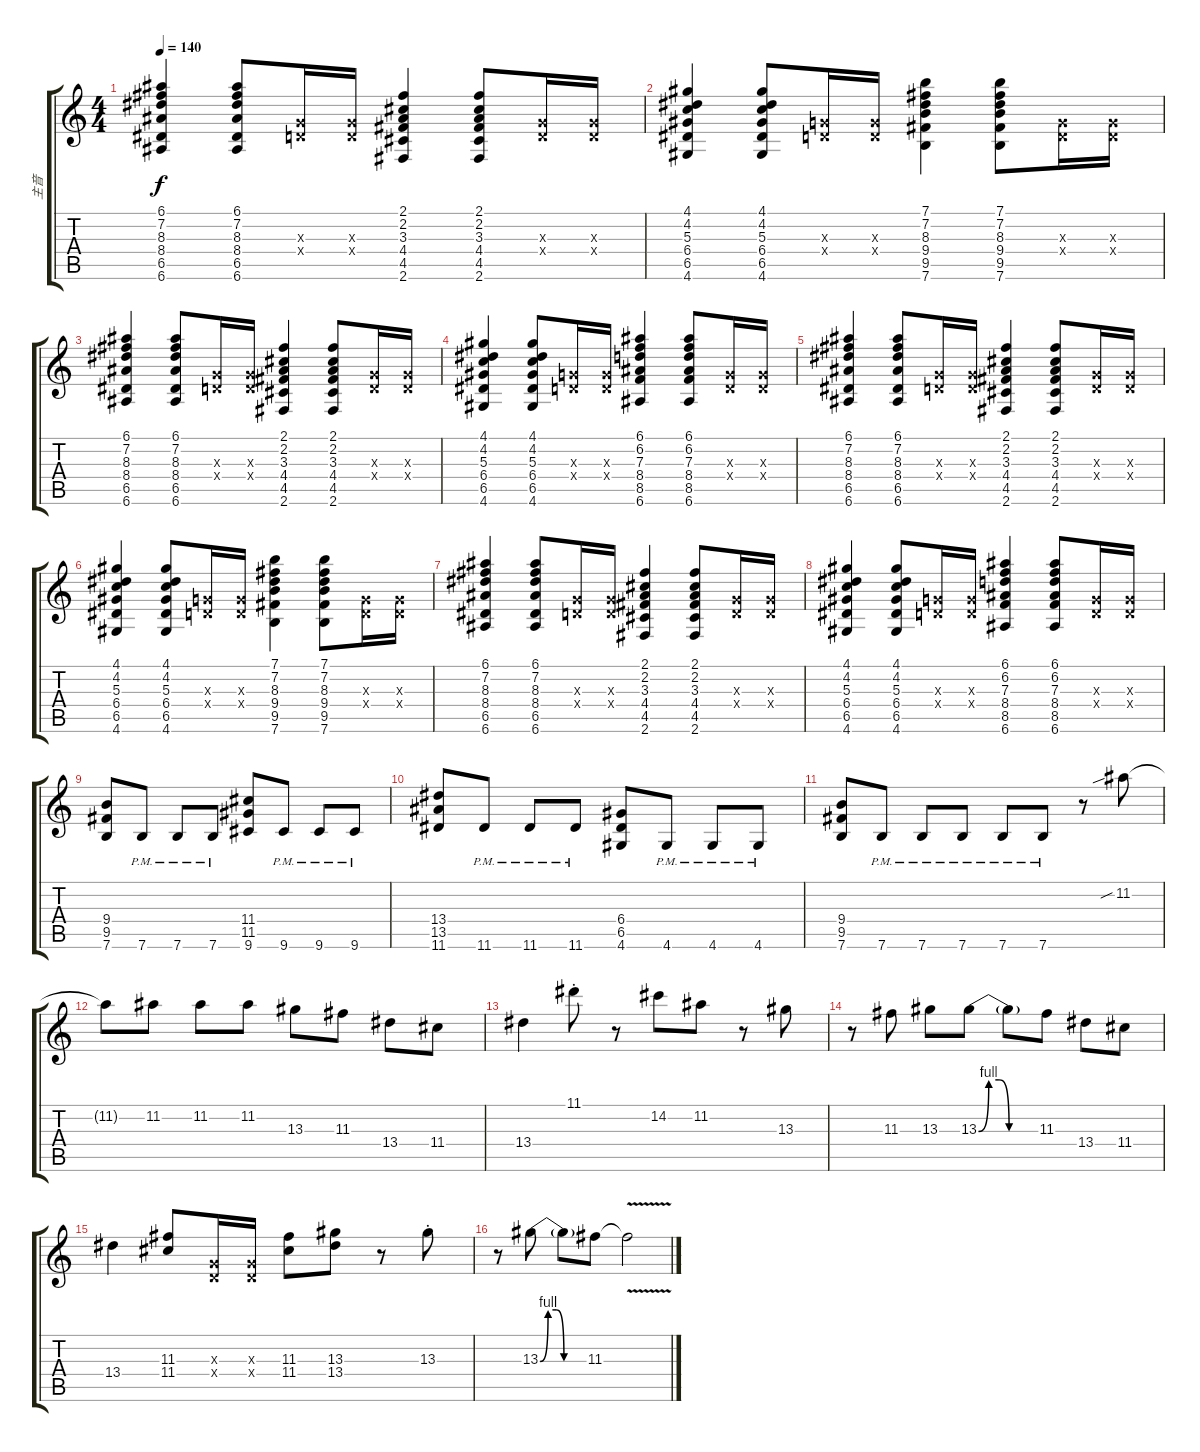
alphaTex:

\track ("主音" "主音") {instrument overdrivenguitar}
\staff {score tabs}
\tuning (E4 B3 G3 D3 A2 E2) {hide}
\ts (4 4)
\tempo 140
\clef g2
\ks c
(6.1 7.2 8.3 8.4 6.5 6.6).4{dy f} (6.1 7.2 8.3 8.4 6.5 6.6).8 (0.3{x} 0.4{x}).16 (0.3{x} 0.4{x}).16 (2.1 2.2 3.3 4.4 4.5 2.6).4 (2.1 2.2 3.3 4.4 4.5 2.6).8 (0.3{x} 0.4{x}).16 (0.3{x} 0.4{x}).16 |
(4.1 4.2 5.3 6.4 6.5 4.6).4 (4.1 4.2 5.3 6.4 6.5 4.6).8 (0.3{x} 0.4{x}).16 (0.3{x} 0.4{x}).16 (7.1 7.2 8.3 9.4 9.5 7.6).4 (7.1 7.2 8.3 9.4 9.5 7.6).8 (0.3{x} 0.4{x}).16 (0.3{x} 0.4{x}).16 |
(6.1 7.2 8.3 8.4 6.5 6.6).4 (6.1 7.2 8.3 8.4 6.5 6.6).8 (0.3{x} 0.4{x}).16 (0.3{x} 0.4{x}).16 (2.1 2.2 3.3 4.4 4.5 2.6).4 (2.1 2.2 3.3 4.4 4.5 2.6).8 (0.3{x} 0.4{x}).16 (0.3{x} 0.4{x}).16 |
(4.1 4.2 5.3 6.4 6.5 4.6).4 (4.1 4.2 5.3 6.4 6.5 4.6).8 (0.3{x} 0.4{x}).16 (0.3{x} 0.4{x}).16 (6.1 6.2 7.3 8.4 8.5 6.6).4 (6.1 6.2 7.3 8.4 8.5 6.6).8 (0.3{x} 0.4{x}).16 (0.3{x} 0.4{x}).16 |
(6.1 7.2 8.3 8.4 6.5 6.6).4 (6.1 7.2 8.3 8.4 6.5 6.6).8 (0.3{x} 0.4{x}).16 (0.3{x} 0.4{x}).16 (2.1 2.2 3.3 4.4 4.5 2.6).4 (2.1 2.2 3.3 4.4 4.5 2.6).8 (0.3{x} 0.4{x}).16 (0.3{x} 0.4{x}).16 |
(4.1 4.2 5.3 6.4 6.5 4.6).4 (4.1 4.2 5.3 6.4 6.5 4.6).8 (0.3{x} 0.4{x}).16 (0.3{x} 0.4{x}).16 (7.1 7.2 8.3 9.4 9.5 7.6).4 (7.1 7.2 8.3 9.4 9.5 7.6).8 (0.3{x} 0.4{x}).16 (0.3{x} 0.4{x}).16 |
(6.1 7.2 8.3 8.4 6.5 6.6).4 (6.1 7.2 8.3 8.4 6.5 6.6).8 (0.3{x} 0.4{x}).16 (0.3{x} 0.4{x}).16 (2.1 2.2 3.3 4.4 4.5 2.6).4 (2.1 2.2 3.3 4.4 4.5 2.6).8 (0.3{x} 0.4{x}).16 (0.3{x} 0.4{x}).16 |
(4.1 4.2 5.3 6.4 6.5 4.6).4 (4.1 4.2 5.3 6.4 6.5 4.6).8 (0.3{x} 0.4{x}).16 (0.3{x} 0.4{x}).16 (6.1 6.2 7.3 8.4 8.5 6.6).4 (6.1 6.2 7.3 8.4 8.5 6.6).8 (0.3{x} 0.4{x}).16 (0.3{x} 0.4{x}).16 |
(9.4 9.5 7.6).8 7.6{pm}.8 7.6{pm}.8 7.6{pm}.8 (11.4 11.5 9.6).8 9.6{pm}.8 9.6{pm}.8 9.6{pm}.8 |
(13.4 13.5 11.6).8 11.6{pm}.8 11.6{pm}.8 11.6{pm}.8 (6.4 6.5 4.6).8 4.6{pm}.8 4.6{pm}.8 4.6{pm}.8 |
(9.4 9.5 7.6).8 7.6{pm}.8 7.6{pm}.8 7.6{pm}.8 7.6{pm}.8 7.6{pm}.8 r.8 11.2{sib}.8 |
11.2{t}.8 11.2.8 11.2.8 11.2.8 13.3.8 11.3.8 13.4.8 11.4.8 |
13.4.4{volume 13 instrument overdrivenguitar} 11.1{st}.8 r.8 14.2.8 11.2.8 r.8 13.3.8 |
r.8 11.3.8 13.3.8 13.3{be (custom 0 0 10 4 20 4 30 0 60 0)}.8 13.3{t}.8 11.3.8 13.4.8 11.4.8 |
13.4.4 (11.3 11.4).8 (0.3{x} 0.4{x}).16 (0.3{x} 0.4{x}).16 (11.3 11.4).8 (13.3 13.4).8 r.8 13.3{st}.8 |
r.8 13.3{be (custom 0 0 10 4 20 4 30 0 60 0)}.8 13.3{t}.8 11.3.8 11.3{v t}.2
